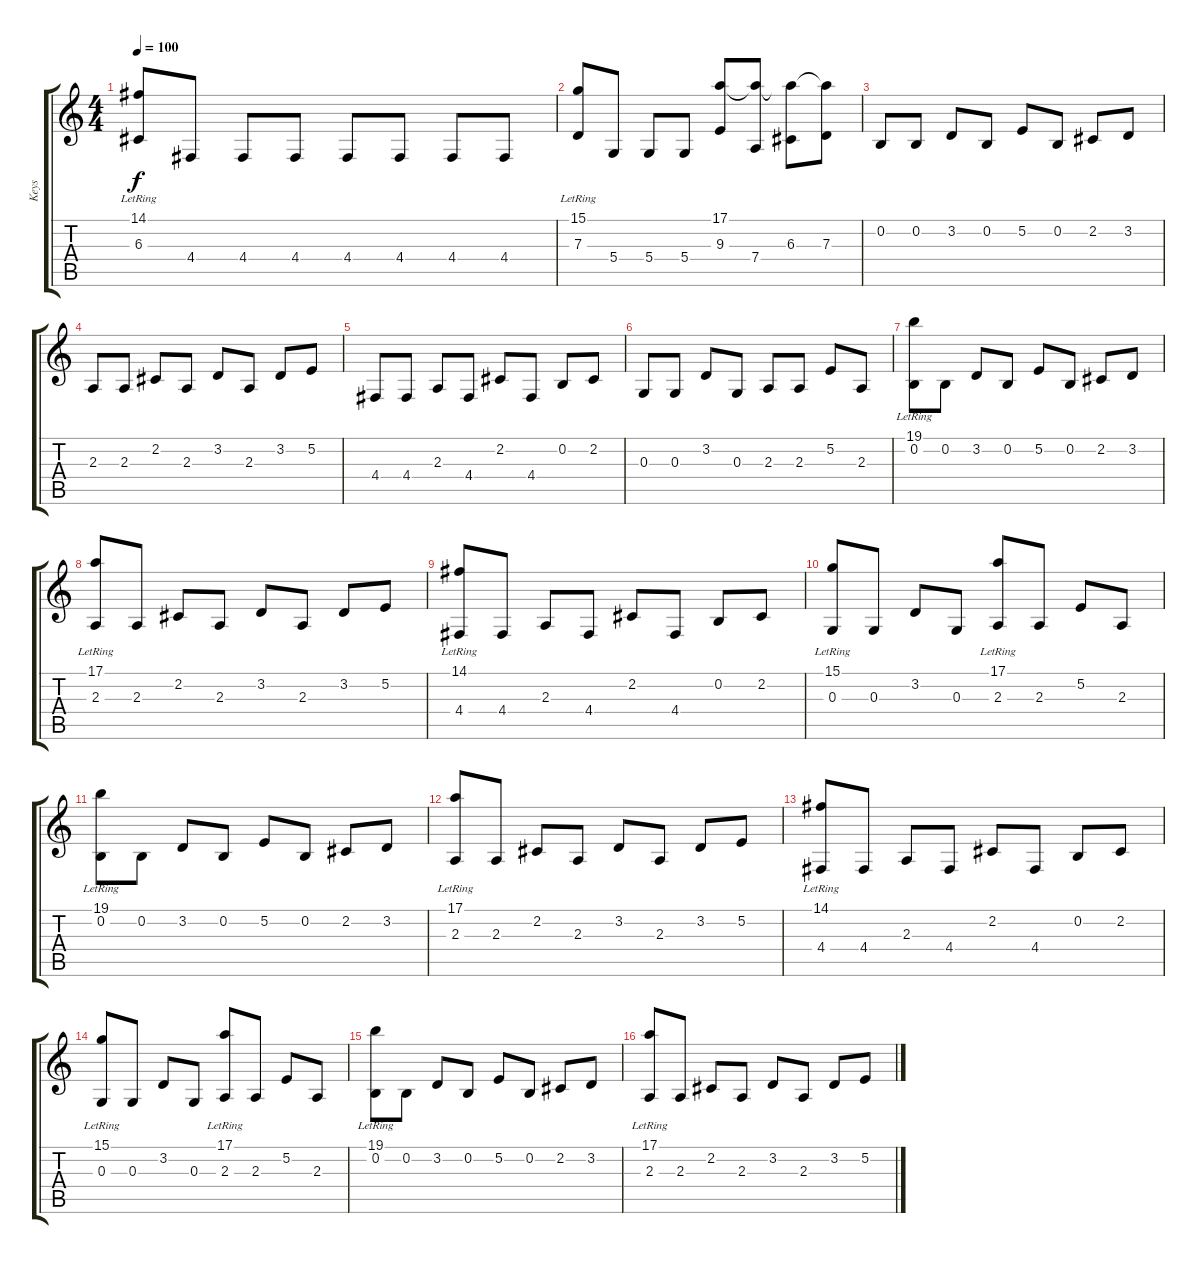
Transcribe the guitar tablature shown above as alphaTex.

\track ("Keys" "Keys") {instrument stringensemble1}
\staff {score tabs}
\tuning (E4 B3 G3 D3 A2 E2) {hide}
\ts (4 4)
\tempo 100
\clef g2
\ks c
(14.1{lr} 6.3).8{dy f} 4.4.8 4.4.8 4.4.8 4.4.8 4.4.8 4.4.8 4.4.8 |
(15.1{lr} 7.3).8 5.4.8 5.4.8 5.4.8 (17.1 9.3).8 (17.1{t} 7.4).8 (17.1{t} 6.3).8 (17.1{t} 7.3).8 |
0.2.8 0.2.8 3.2.8 0.2.8 5.2.8 0.2.8 2.2.8 3.2.8 |
2.3.8 2.3.8 2.2.8 2.3.8 3.2.8 2.3.8 3.2.8 5.2.8 |
4.4.8 4.4.8 2.3.8 4.4.8 2.2.8 4.4.8 0.2.8 2.2.8 |
0.3.8 0.3.8 3.2.8 0.3.8 2.3.8 2.3.8 5.2.8 2.3.8 |
(19.1{lr} 0.2).8 0.2.8 3.2.8 0.2.8 5.2.8 0.2.8 2.2.8 3.2.8 |
(17.1{lr} 2.3).8 2.3.8 2.2.8 2.3.8 3.2.8 2.3.8 3.2.8 5.2.8 |
(14.1{lr} 4.4).8 4.4.8 2.3.8 4.4.8 2.2.8 4.4.8 0.2.8 2.2.8 |
(15.1{lr} 0.3).8 0.3.8 3.2.8 0.3.8 (17.1{lr} 2.3).8 2.3.8 5.2.8 2.3.8 |
(19.1{lr} 0.2).8 0.2.8 3.2.8 0.2.8 5.2.8 0.2.8 2.2.8 3.2.8 |
(17.1{lr} 2.3).8 2.3.8 2.2.8 2.3.8 3.2.8 2.3.8 3.2.8 5.2.8 |
(14.1{lr} 4.4).8 4.4.8 2.3.8 4.4.8 2.2.8 4.4.8 0.2.8 2.2.8 |
(15.1{lr} 0.3).8 0.3.8 3.2.8 0.3.8 (17.1{lr} 2.3).8 2.3.8 5.2.8 2.3.8 |
(19.1{lr} 0.2).8 0.2.8 3.2.8 0.2.8 5.2.8 0.2.8 2.2.8 3.2.8 |
(17.1{lr} 2.3).8 2.3.8 2.2.8 2.3.8 3.2.8 2.3.8 3.2.8 5.2.8
